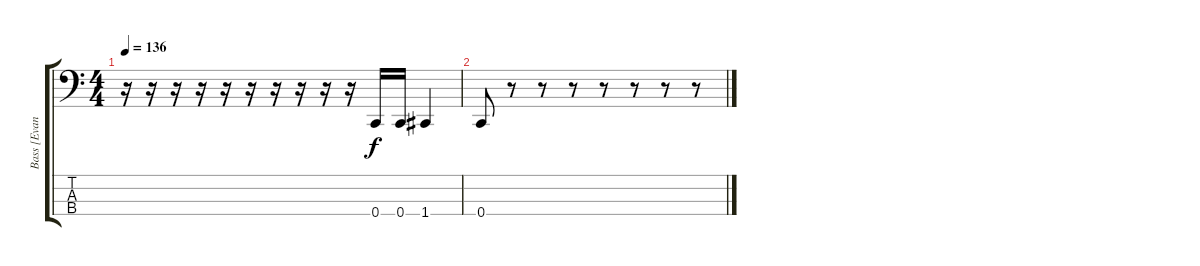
\track ("Bass [Evan Krejci]" "Bass [Evan") {instrument electricbasspick}
\staff {score tabs}
\tuning (F2 C2 G1 C1) {hide}
\ts (4 4)
\tempo 136
\clef f4
\ks c
r.16{dy f} r.16 r.16 r.16 r.16 r.16 r.16 r.16 r.16 r.16 0.4.16 0.4.16 1.4.4 |
0.4.8 r.8 r.8 r.8 r.8 r.8 r.8 r.8
